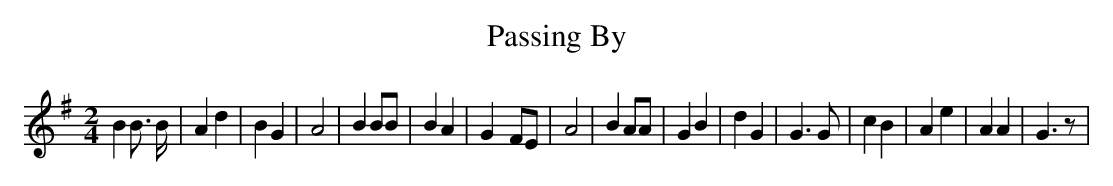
X:1
T:Passing By
M:2/4
L:1/4
K:G
 B B3/4 B/4| A d| B G| A2| B B/2B/2| B A| G- F/2E/2| A2| B A/2A/2|\
 G B| d G| G3/2 G/2| c B| A e| A A| G3/2 z/2|
